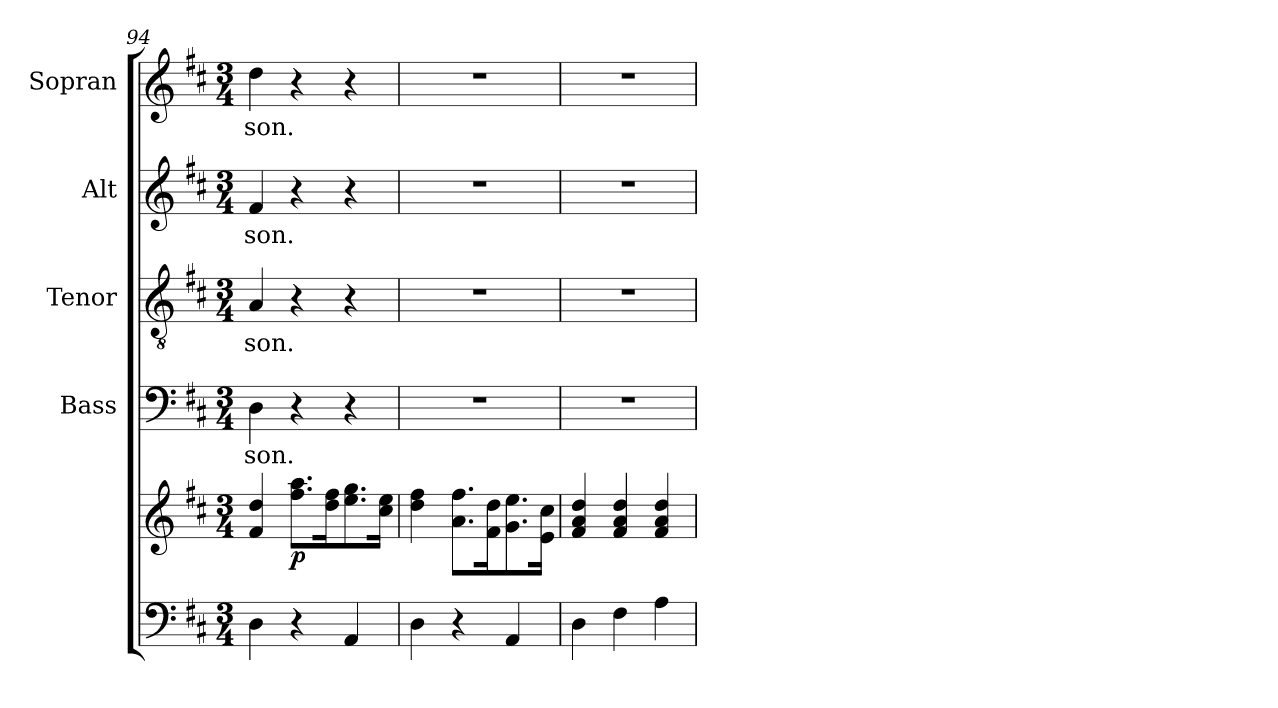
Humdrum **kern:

**kern	**kern	**dynam	**kern	**text	**kern	**text	**kern	**text	**kern	**text
*part5	*part5	*part5	*part4	*part4	*part3	*part3	*part2	*part2	*part1	*part1
*staff6	*staff5	*staff5/6	*staff4	*staff4	*staff3	*staff3	*staff2	*staff2	*staff1	*staff1
*	*	*	*I"Bass	*	*I"Tenor	*	*I"Alt	*	*I"Sopran	*
*	*	*	*I'B.	*	*I'T.	*	*I'A.	*	*I'S.	*
*clefF4	*clefG2	*	*clefF4	*	*clefGv2	*	*clefG2	*	*clefG2	*
*k[f#c#]	*k[f#c#]	*	*k[f#c#]	*	*k[f#c#]	*	*k[f#c#]	*	*k[f#c#]	*
*D:	*D:	*	*D:	*	*D:	*	*D:	*	*D:	*
*M3/4	*M3/4	*	*M3/4	*	*M3/4	*	*M3/4	*	*M3/4	*
=94	=94	=94	=94	=94	=94	=94	=94	=94	=94	=94
!	!	!	!	!LO:LY:b	!	!LO:LY:b	!	!LO:LY:b	!	!LO:LY:b
4D\	4f#/ 4dd/	.	4D\	-son.	4A/	-son.	4f#/	-son.	4dd\	-son.
!	!	!LO:DY:b	!	!	!	!	!	!	!	!
4r	8.ff#\ 8.aa\L	p	4r	.	4r	.	4r	.	4r	.
.	16dd\ 16ff#\k	.	.	.	.	.	.	.	.	.
4AA/	8.ee\ 8.gg\	.	4r	.	4r	.	4r	.	4r	.
.	16cc#\ 16ee\Jk	.	.	.	.	.	.	.	.	.
=95	=95	=95	=95	=95	=95	=95	=95	=95	=95	=95
4D\	4dd\ 4ff#\	.	2.r	.	2.r	.	2.r	.	2.r	.
4r	8.a\ 8.ff#\L	.	.	.	.	.	.	.	.	.
.	16f#\ 16dd\k	.	.	.	.	.	.	.	.	.
4AA/	8.g\ 8.ee\	.	.	.	.	.	.	.	.	.
.	16e\ 16cc#\Jk	.	.	.	.	.	.	.	.	.
=96	=96	=96	=96	=96	=96	=96	=96	=96	=96	=96
4D\	4f#/ 4a/ 4dd/	.	2.r	.	2.r	.	2.r	.	2.r	.
4F#\	4f#/ 4a/ 4dd/	.	.	.	.	.	.	.	.	.
4A\	4f#/ 4a/ 4dd/	.	.	.	.	.	.	.	.	.
=	=	=	=	=	=	=	=	=	=	=
*-	*-	*-	*-	*-	*-	*-	*-	*-	*-	*-
